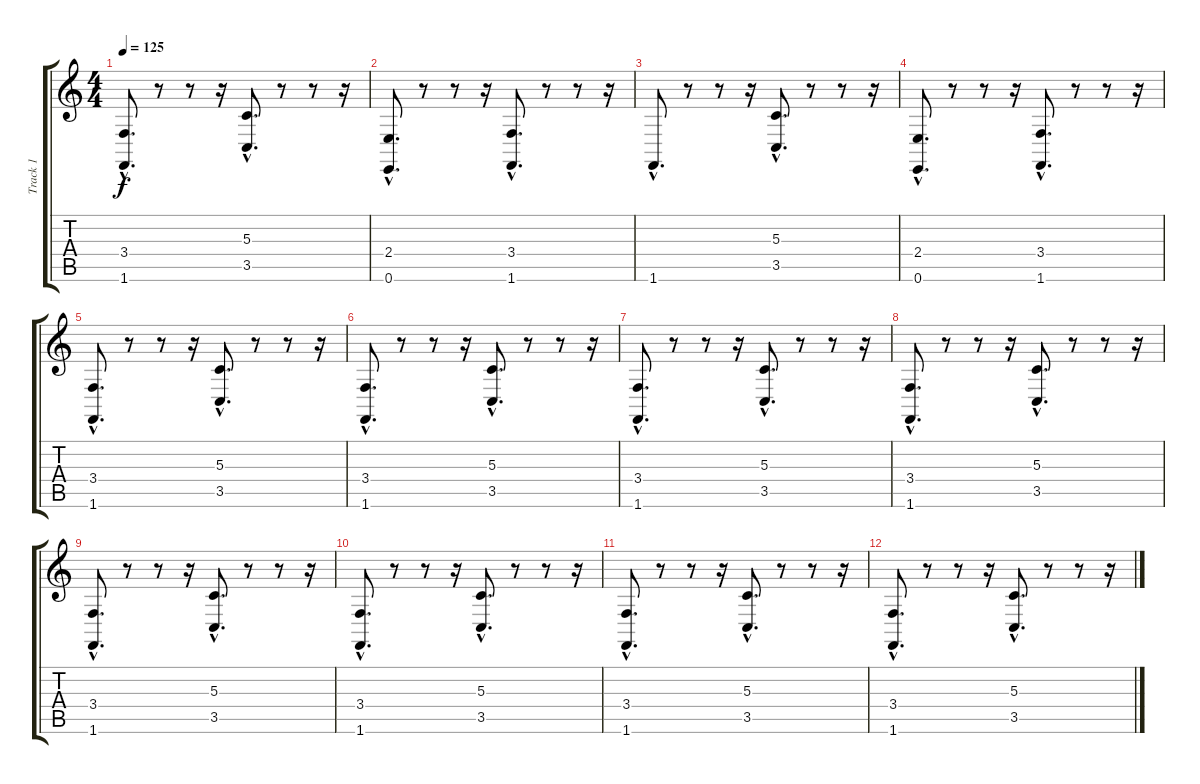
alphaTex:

\track ("Track 1" "Track 1") {instrument choiraahs}
\staff {score tabs}
\tuning (E4 B3 G3 D3 A2 E2) {hide}
\ts (4 4)
\tempo 125
\clef g2
\ks c
(3.4{hac} 1.6{hac}).8{d dy f} r.8 r.8 r.16 (5.3{hac} 3.5{hac}).8{d} r.8 r.8 r.16 |
(2.4{hac} 0.6{hac}).8{d} r.8 r.8 r.16 (3.4{hac} 1.6{hac}).8{d} r.8 r.8 r.16 |
1.6{hac}.8{d} r.8 r.8 r.16 (5.3{hac} 3.5{hac}).8{d} r.8 r.8 r.16 |
(2.4{hac} 0.6{hac}).8{d} r.8 r.8 r.16 (3.4{hac} 1.6{hac}).8{d} r.8 r.8 r.16 |
(3.4{hac} 1.6{hac}).8{d} r.8 r.8 r.16 (5.3{hac} 3.5{hac}).8{d} r.8 r.8 r.16 |
(3.4{hac} 1.6{hac}).8{d} r.8 r.8 r.16 (5.3{hac} 3.5{hac}).8{d} r.8 r.8 r.16 |
(3.4{hac} 1.6{hac}).8{d} r.8 r.8 r.16 (5.3{hac} 3.5{hac}).8{d} r.8 r.8 r.16 |
(3.4{hac} 1.6{hac}).8{d} r.8 r.8 r.16 (5.3{hac} 3.5{hac}).8{d} r.8 r.8 r.16 |
(3.4{hac} 1.6{hac}).8{d} r.8 r.8 r.16 (5.3{hac} 3.5{hac}).8{d} r.8 r.8 r.16 |
(3.4{hac} 1.6{hac}).8{d} r.8 r.8 r.16 (5.3{hac} 3.5{hac}).8{d} r.8 r.8 r.16 |
(3.4{hac} 1.6{hac}).8{d} r.8 r.8 r.16 (5.3{hac} 3.5{hac}).8{d} r.8 r.8 r.16 |
(3.4{hac} 1.6{hac}).8{d} r.8 r.8 r.16 (5.3{hac} 3.5{hac}).8{d} r.8 r.8 r.16
